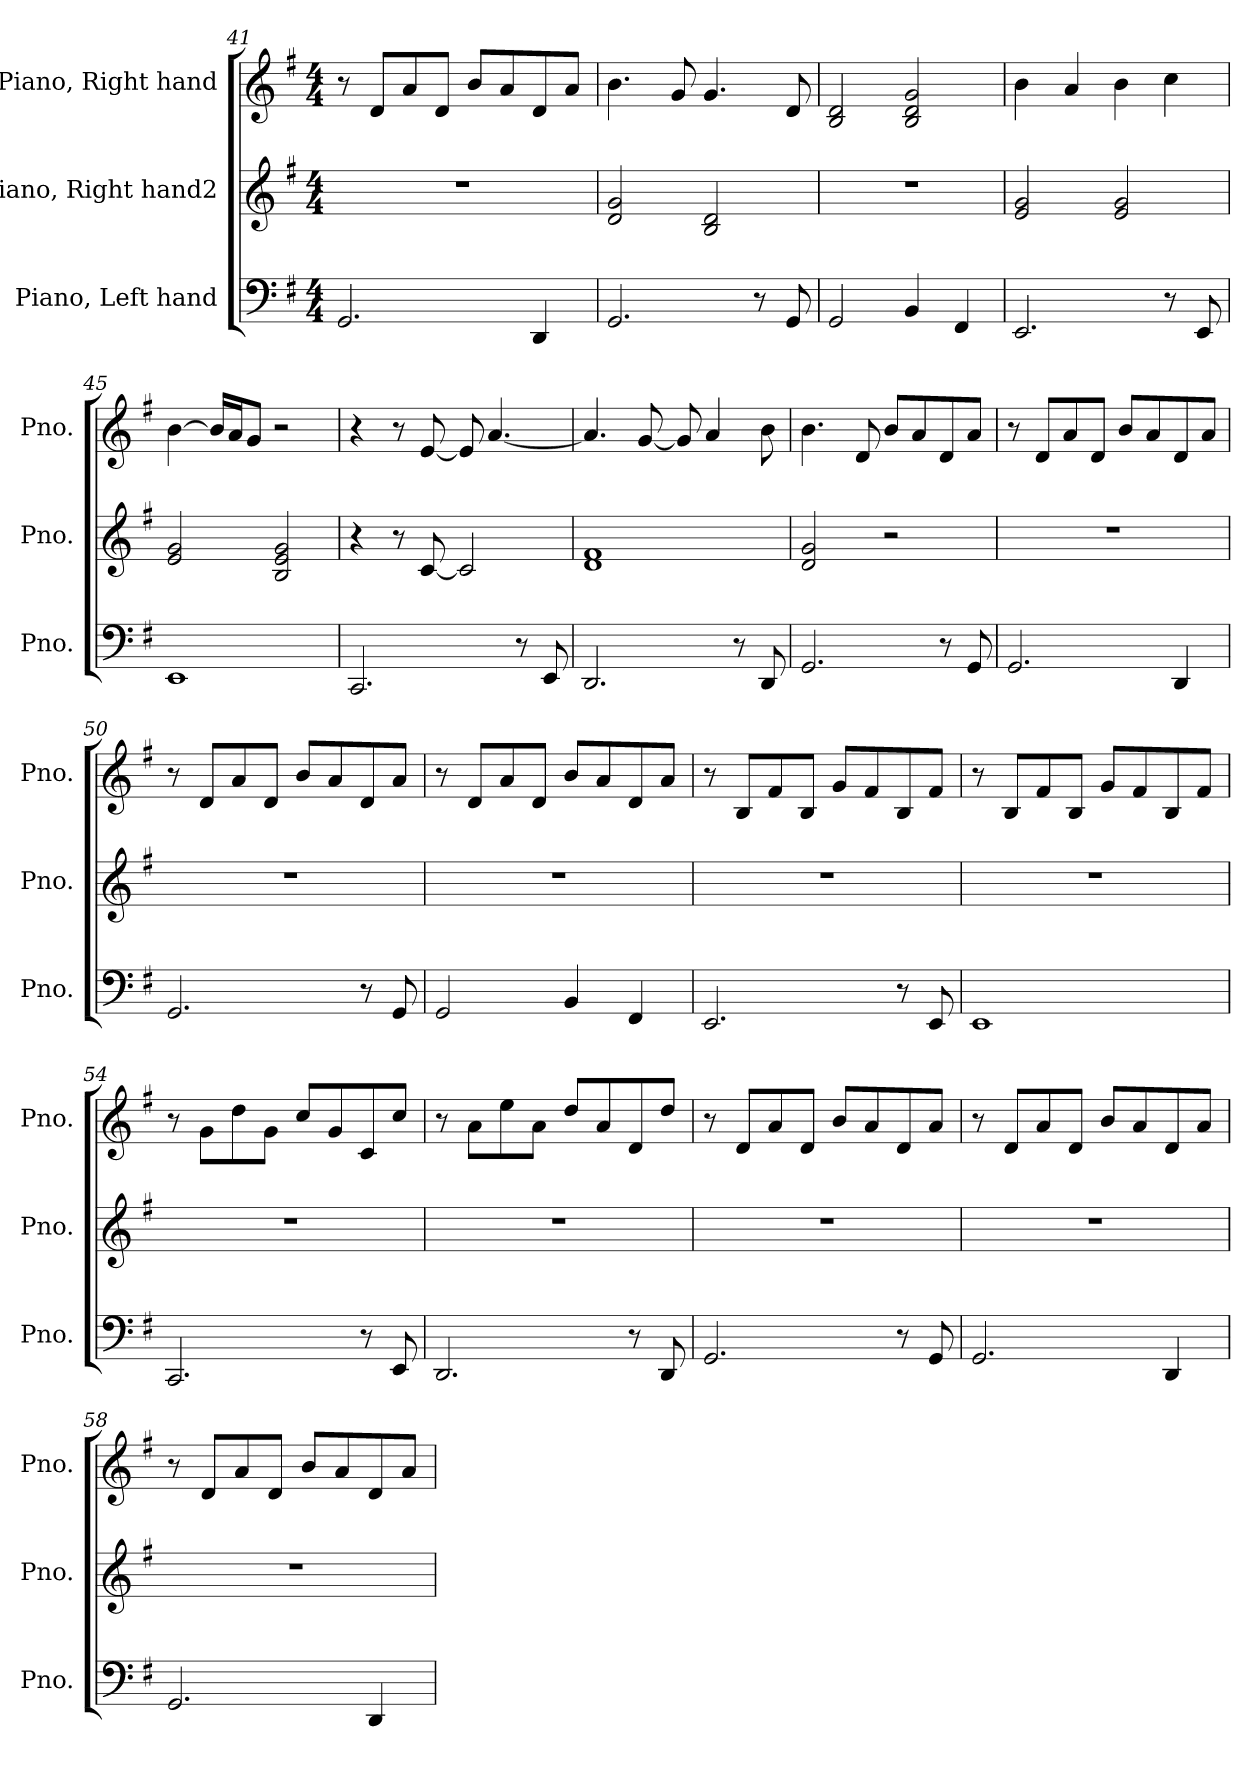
**kern	**kern	**kern
*part3	*part2	*part1
*staff3	*staff2	*staff1
*I"Piano, Left hand	*I"Piano, Right hand2	*I"Piano, Right hand
*I'Pno.	*I'Pno.	*I'Pno.
*clefF4	*clefG2	*clefG2
*k[f#]	*k[f#]	*k[f#]
*M4/4	*M4/4	*M4/4
=41	=41	=41
2.GG/	1r	8r
.	.	8d/L
.	.	8a/
.	.	8d/J
.	.	8b/L
.	.	8a/
4DD/	.	8d/
.	.	8a/J
=42	=42	=42
2.GG/	2d/ 2g/	4.b\
.	.	8g/
.	2B/ 2d/	4.g/
8r	.	.
8GG/	.	8d/
=43	=43	=43
2GG/	1r	2B/ 2d/
4BB/	.	2B/ 2d/ 2g/
4FF#/	.	.
=44	=44	=44
2.EE/	2e/ 2g/	4b\
.	.	4a/
.	2e/ 2g/	4b\
8r	.	4cc\
8EE/	.	.
!!LO:LB:g=z
=45	=45	=45
1EE	2e/ 2g/	[4b\
.	.	16b/LL]
.	.	16a/J
.	.	8g/J
.	2B/ 2e/ 2g/	2r
=46	=46	=46
2.CC/	4r	4r
.	8r	8r
.	[8c/	[8e/
.	2c/]	8e/]
.	.	[4.a/
8r	.	.
8EE/	.	.
=47	=47	=47
2.DD/	1d 1f#	4.a/]
.	.	[8g/
.	.	8g/]
.	.	4a/
8r	.	.
8DD/	.	8b\
=48	=48	=48
2.GG/	2d/ 2g/	4.b\
.	.	8d/
.	2r	8b/L
.	.	8a/
8r	.	8d/
8GG/	.	8a/J
=49	=49	=49
2.GG/	1r	8r
.	.	8d/L
.	.	8a/
.	.	8d/J
.	.	8b/L
.	.	8a/
4DD/	.	8d/
.	.	8a/J
!!LO:LB:g=z
=50	=50	=50
2.GG/	1r	8r
.	.	8d/L
.	.	8a/
.	.	8d/J
.	.	8b/L
.	.	8a/
8r	.	8d/
8GG/	.	8a/J
=51	=51	=51
2GG/	1r	8r
.	.	8d/L
.	.	8a/
.	.	8d/J
4BB/	.	8b/L
.	.	8a/
4FF#/	.	8d/
.	.	8a/J
=52	=52	=52
2.EE/	1r	8r
.	.	8B/L
.	.	8f#/
.	.	8B/J
.	.	8g/L
.	.	8f#/
8r	.	8B/
8EE/	.	8f#/J
=53	=53	=53
1EE	1r	8r
.	.	8B/L
.	.	8f#/
.	.	8B/J
.	.	8g/L
.	.	8f#/
.	.	8B/
.	.	8f#/J
=54	=54	=54
2.CC/	1r	8r
.	.	8g\L
.	.	8dd\
.	.	8g\J
.	.	8cc/L
.	.	8g/
8r	.	8c/
8EE/	.	8cc/J
!!LO:LB:g=z
=55	=55	=55
2.DD/	1r	8r
.	.	8a\L
.	.	8ee\
.	.	8a\J
.	.	8dd/L
.	.	8a/
8r	.	8d/
8DD/	.	8dd/J
=56	=56	=56
2.GG/	1r	8r
.	.	8d/L
.	.	8a/
.	.	8d/J
.	.	8b/L
.	.	8a/
8r	.	8d/
8GG/	.	8a/J
=57	=57	=57
2.GG/	1r	8r
.	.	8d/L
.	.	8a/
.	.	8d/J
.	.	8b/L
.	.	8a/
4DD/	.	8d/
.	.	8a/J
=58	=58	=58
2.GG/	1r	8r
.	.	8d/L
.	.	8a/
.	.	8d/J
.	.	8b/L
.	.	8a/
4DD/	.	8d/
.	.	8a/J
=	=	=
*-	*-	*-
